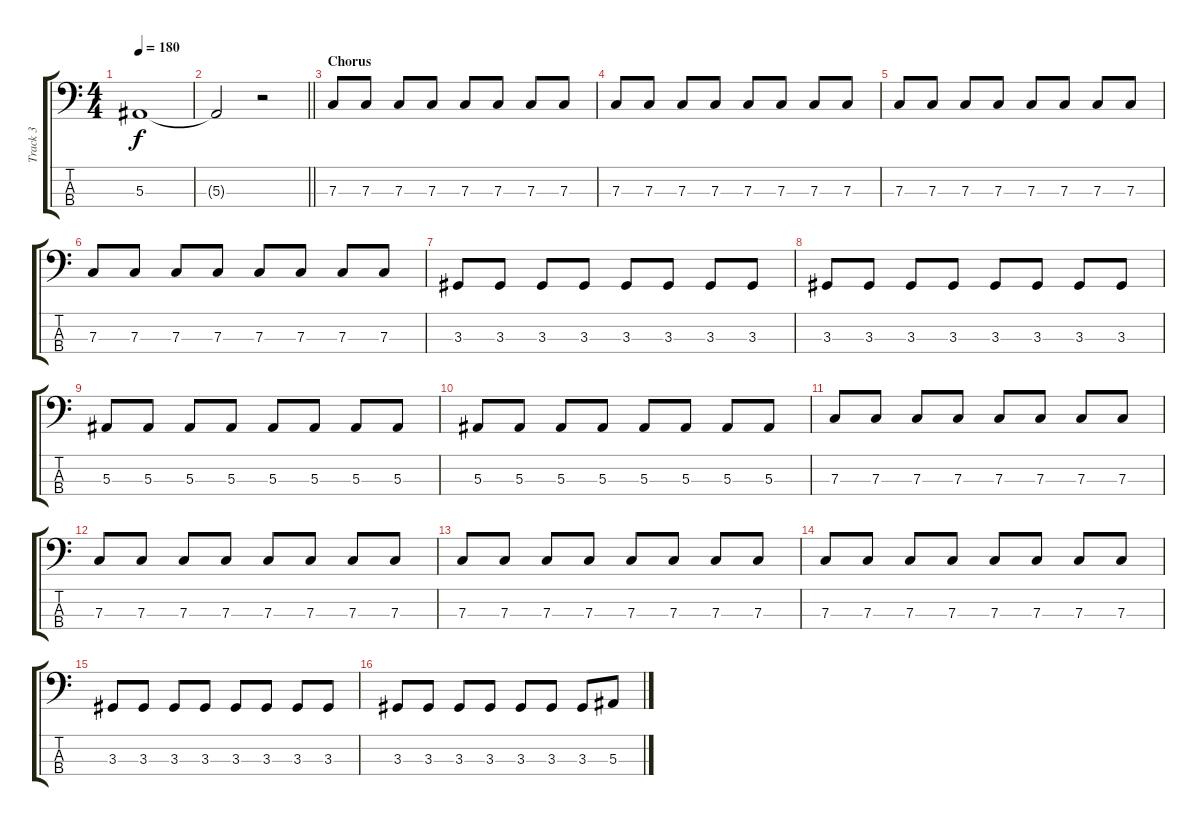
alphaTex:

\track ("Track 3" "Track 3") {instrument electricbassfinger}
\staff {score tabs}
\tuning (Eb2 Bb1 F1 C1) {hide}
\ts (4 4)
\tempo 180
\clef f4
\ks c
5.3.1{dy f} |
\barLineRight lightlight
5.3{t}.2 r.2 |
\section ("" "Chorus")
7.3.8 7.3.8 7.3.8 7.3.8 7.3.8 7.3.8 7.3.8 7.3.8 |
7.3.8 7.3.8 7.3.8 7.3.8 7.3.8 7.3.8 7.3.8 7.3.8 |
7.3.8 7.3.8 7.3.8 7.3.8 7.3.8 7.3.8 7.3.8 7.3.8 |
7.3.8 7.3.8 7.3.8 7.3.8 7.3.8 7.3.8 7.3.8 7.3.8 |
3.3.8 3.3.8 3.3.8 3.3.8 3.3.8 3.3.8 3.3.8 3.3.8 |
3.3.8 3.3.8 3.3.8 3.3.8 3.3.8 3.3.8 3.3.8 3.3.8 |
5.3.8 5.3.8 5.3.8 5.3.8 5.3.8 5.3.8 5.3.8 5.3.8 |
5.3.8 5.3.8 5.3.8 5.3.8 5.3.8 5.3.8 5.3.8 5.3.8 |
7.3.8 7.3.8 7.3.8 7.3.8 7.3.8 7.3.8 7.3.8 7.3.8 |
7.3.8 7.3.8 7.3.8 7.3.8 7.3.8 7.3.8 7.3.8 7.3.8 |
7.3.8 7.3.8 7.3.8 7.3.8 7.3.8 7.3.8 7.3.8 7.3.8 |
7.3.8 7.3.8 7.3.8 7.3.8 7.3.8 7.3.8 7.3.8 7.3.8 |
3.3.8 3.3.8 3.3.8 3.3.8 3.3.8 3.3.8 3.3.8 3.3.8 |
3.3.8 3.3.8 3.3.8 3.3.8 3.3.8 3.3.8 3.3.8 5.3.8
